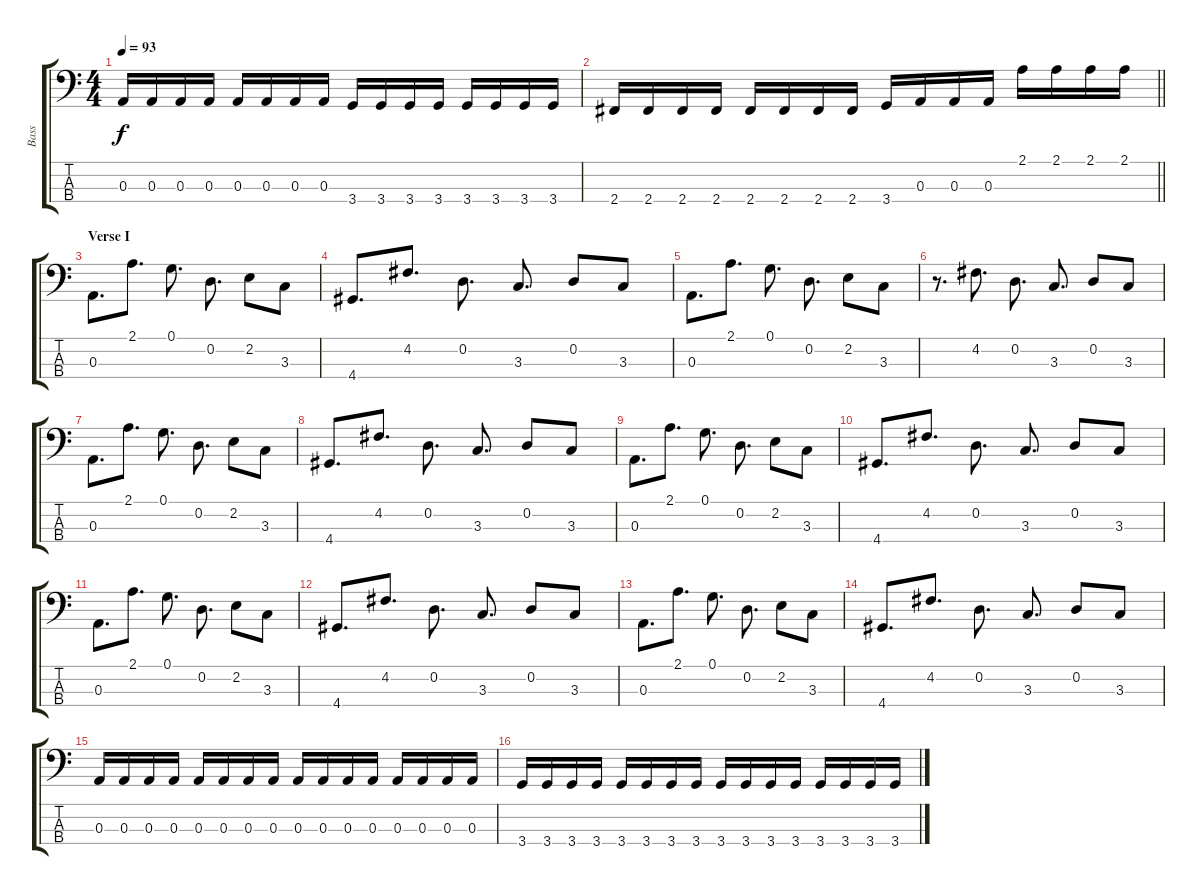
\track ("Bass" "Bass") {instrument electricbassfinger}
\staff {score tabs}
\tuning (G2 D2 A1 E1) {hide}
\ts (4 4)
\tempo 93
\clef f4
\ks c
0.3.16{dy f} 0.3.16 0.3.16 0.3.16 0.3.16 0.3.16 0.3.16 0.3.16 3.4.16 3.4.16 3.4.16 3.4.16 3.4.16 3.4.16 3.4.16 3.4.16 |
\barLineRight lightlight
2.4.16 2.4.16 2.4.16 2.4.16 2.4.16 2.4.16 2.4.16 2.4.16 3.4.16 0.3.16 0.3.16 0.3.16 2.1.16 2.1.16 2.1.16 2.1.16 |
\section ("" "Verse I")
0.3.8{d} 2.1.8{d} 0.1.8{d} 0.2.8{d} 2.2.8 3.3.8 |
4.4.8{d} 4.2.8{d} 0.2.8{d} 3.3.8{d} 0.2.8 3.3.8 |
0.3.8{d} 2.1.8{d} 0.1.8{d} 0.2.8{d} 2.2.8 3.3.8 |
r.8{d} 4.2.8{d} 0.2.8{d} 3.3.8{d} 0.2.8 3.3.8 |
0.3.8{d} 2.1.8{d} 0.1.8{d} 0.2.8{d} 2.2.8 3.3.8 |
4.4.8{d} 4.2.8{d} 0.2.8{d} 3.3.8{d} 0.2.8 3.3.8 |
0.3.8{d} 2.1.8{d} 0.1.8{d} 0.2.8{d} 2.2.8 3.3.8 |
4.4.8{d} 4.2.8{d} 0.2.8{d} 3.3.8{d} 0.2.8 3.3.8 |
0.3.8{d} 2.1.8{d} 0.1.8{d} 0.2.8{d} 2.2.8 3.3.8 |
4.4.8{d} 4.2.8{d} 0.2.8{d} 3.3.8{d} 0.2.8 3.3.8 |
0.3.8{d} 2.1.8{d} 0.1.8{d} 0.2.8{d} 2.2.8 3.3.8 |
4.4.8{d} 4.2.8{d} 0.2.8{d} 3.3.8{d} 0.2.8 3.3.8 |
0.3.16 0.3.16 0.3.16 0.3.16 0.3.16 0.3.16 0.3.16 0.3.16 0.3.16 0.3.16 0.3.16 0.3.16 0.3.16 0.3.16 0.3.16 0.3.16 |
3.4.16 3.4.16 3.4.16 3.4.16 3.4.16 3.4.16 3.4.16 3.4.16 3.4.16 3.4.16 3.4.16 3.4.16 3.4.16 3.4.16 3.4.16 3.4.16
